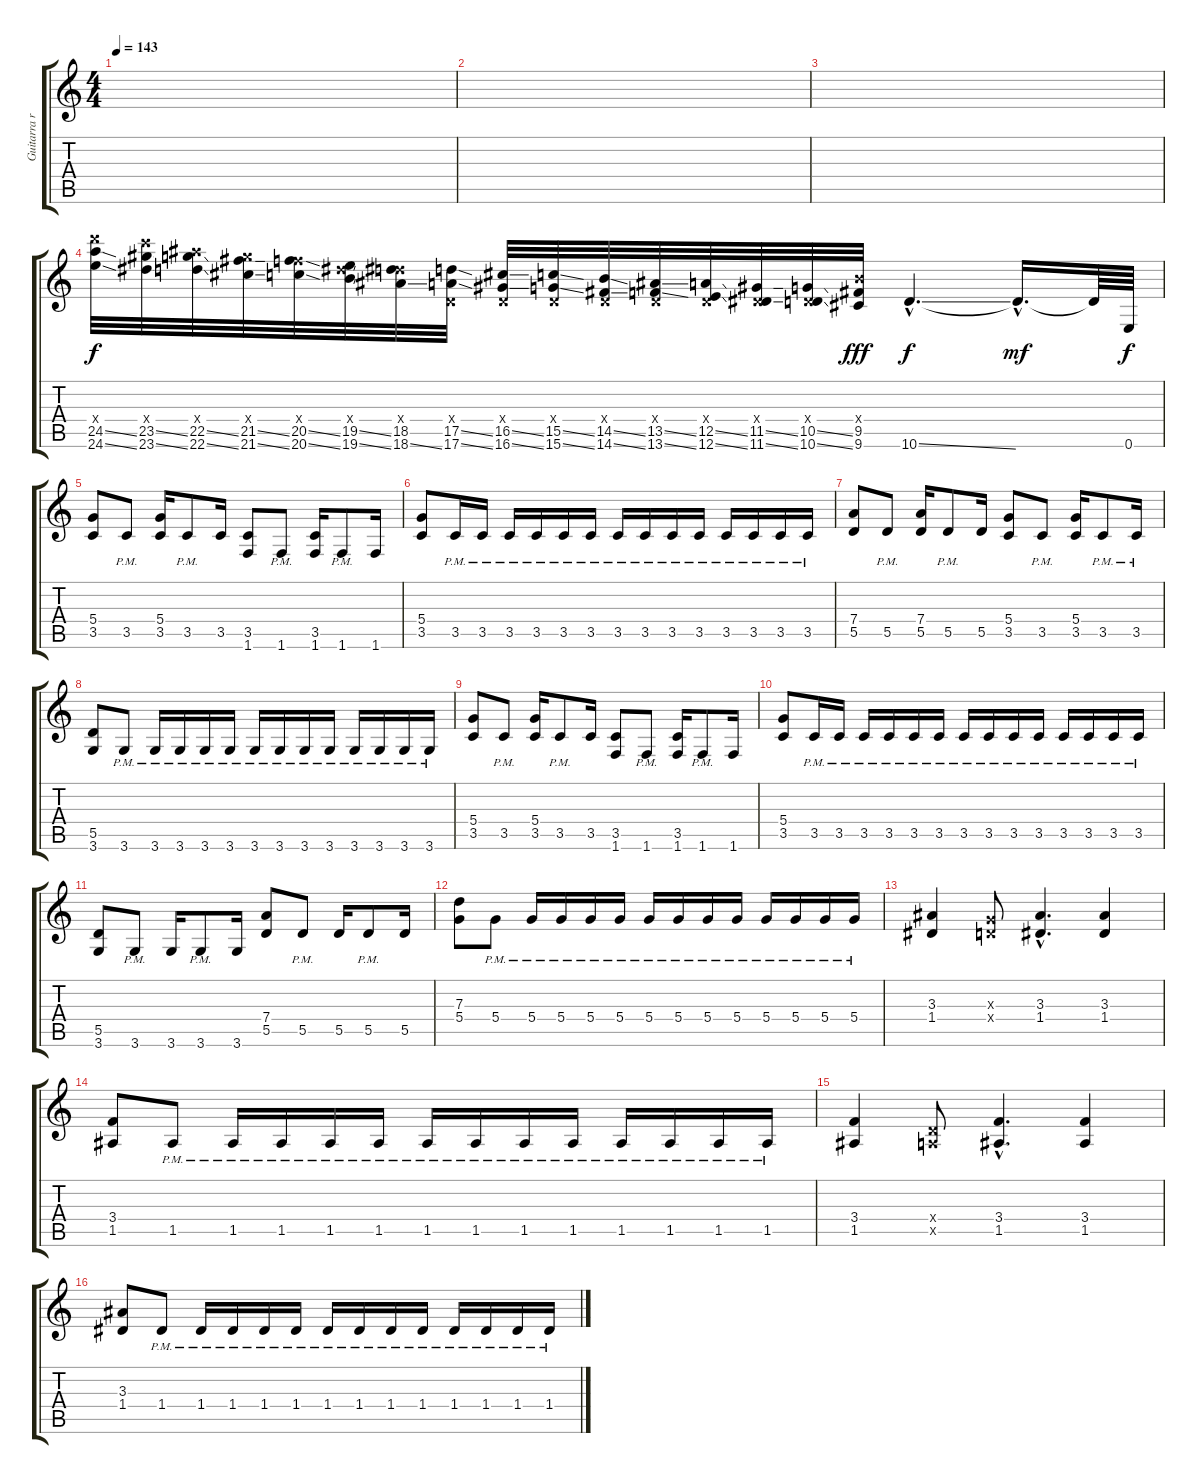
\track ("Guitarra ritmica" "Guitarra r") {instrument overdrivenguitar}
\staff {score tabs}
\tuning (E4 B3 G3 D3 A2 E2) {hide}
\ts (4 4)
\tempo 143
\clef g2
\ks c
|
|
|
(24.4{x} 24.5{ss} 24.6{ss}).32{instrument guitarfretnoise} (22.4{x} 23.5{ss} 23.6{ss}).32 (20.4{x} 22.5{ss} 22.6{ss}).32 (17.4{x} 21.5{ss} 21.6{ss}).32 (15.4{x} 20.5{ss} 20.6{ss}).32 (13.4{x} 19.5{ss} 19.6{ss}).32 (12.4{x} 18.5 18.6{ss}).32 (0.4{x} 17.5{ss} 17.6{ss}).32{dy f} (0.4{x} 16.5{ss} 16.6{ss}).32 (0.4{x} 15.5{ss} 15.6{ss}).32 (0.4{x} 14.5{ss} 14.6{ss}).32 (0.4{x} 13.5{ss} 13.6{ss}).32 (0.4{x} 12.5{ss} 12.6{ss}).32 (0.4{x} 11.5{ss} 11.6{ss}).32 (0.4{x} 10.5{ss} 10.6{ss}).32 (9.4{x} 9.5 9.6).32{dy fff} 10.6{ss hac}.4{d dy f instrument overdrivenguitar} 10.6{hac t}.16{d dy mf} 10.6{t}.64 0.6.64{dy f} |
(5.4 3.5).8 3.5{pm}.8 (5.4 3.5).16 3.5{pm}.8 3.5.16 (3.5 1.6).8 1.6{pm}.8 (3.5 1.6).16 1.6{pm}.8 1.6.16 |
(5.4 3.5).8 3.5{pm}.16 3.5{pm}.16 3.5{pm}.16 3.5{pm}.16 3.5{pm}.16 3.5{pm}.16 3.5{pm}.16 3.5{pm}.16 3.5{pm}.16 3.5{pm}.16 3.5{pm}.16 3.5{pm}.16 3.5{pm}.16 3.5{pm}.16 |
(7.4 5.5).8 5.5{pm}.8 (7.4 5.5).16 5.5{pm}.8 5.5.16 (5.4 3.5).8 3.5{pm}.8 (5.4 3.5).16 3.5{pm}.8 3.5{pm}.16 |
(5.5 3.6).8 3.6{pm}.8 3.6{pm}.16 3.6{pm}.16 3.6{pm}.16 3.6{pm}.16 3.6{pm}.16 3.6{pm}.16 3.6{pm}.16 3.6{pm}.16 3.6{pm}.16 3.6{pm}.16 3.6{pm}.16 3.6{pm}.16 |
(5.4 3.5).8 3.5{pm}.8 (5.4 3.5).16 3.5{pm}.8 3.5.16 (3.5 1.6).8 1.6{pm}.8 (3.5 1.6).16 1.6{pm}.8 1.6.16 |
(5.4 3.5).8 3.5{pm}.16 3.5{pm}.16 3.5{pm}.16 3.5{pm}.16 3.5{pm}.16 3.5{pm}.16 3.5{pm}.16 3.5{pm}.16 3.5{pm}.16 3.5{pm}.16 3.5{pm}.16 3.5{pm}.16 3.5{pm}.16 3.5{pm}.16 |
(5.5 3.6).8 3.6{pm}.8 3.6.16 3.6{pm}.8 3.6.16 (7.4 5.5).8 5.5{pm}.8 5.5.16 5.5{pm}.8 5.5.16 |
(7.3 5.4).8 5.4{pm}.8 5.4{pm}.16 5.4{pm}.16 5.4{pm}.16 5.4{pm}.16 5.4{pm}.16 5.4{pm}.16 5.4{pm}.16 5.4{pm}.16 5.4{pm}.16 5.4{pm}.16 5.4{pm}.16 5.4{pm}.16 |
(3.3 1.4).4 (0.3{x} 0.4{x}).8 (3.3{hac} 1.4{hac}).4{d} (3.3 1.4).4 |
(3.4 1.5).8 1.5{pm}.8 1.5{pm}.16 1.5{pm}.16 1.5{pm}.16 1.5{pm}.16 1.5{pm}.16 1.5{pm}.16 1.5{pm}.16 1.5{pm}.16 1.5{pm}.16 1.5{pm}.16 1.5{pm}.16 1.5{pm}.16 |
(3.4 1.5).4 (0.4{x} 0.5{x}).8 (3.4{hac} 1.5{hac}).4{d} (3.4 1.5).4 |
(3.3 1.4).8 1.4{pm}.8 1.4{pm}.16 1.4{pm}.16 1.4{pm}.16 1.4{pm}.16 1.4{pm}.16 1.4{pm}.16 1.4{pm}.16 1.4{pm}.16 1.4{pm}.16 1.4{pm}.16 1.4{pm}.16 1.4{pm}.16
